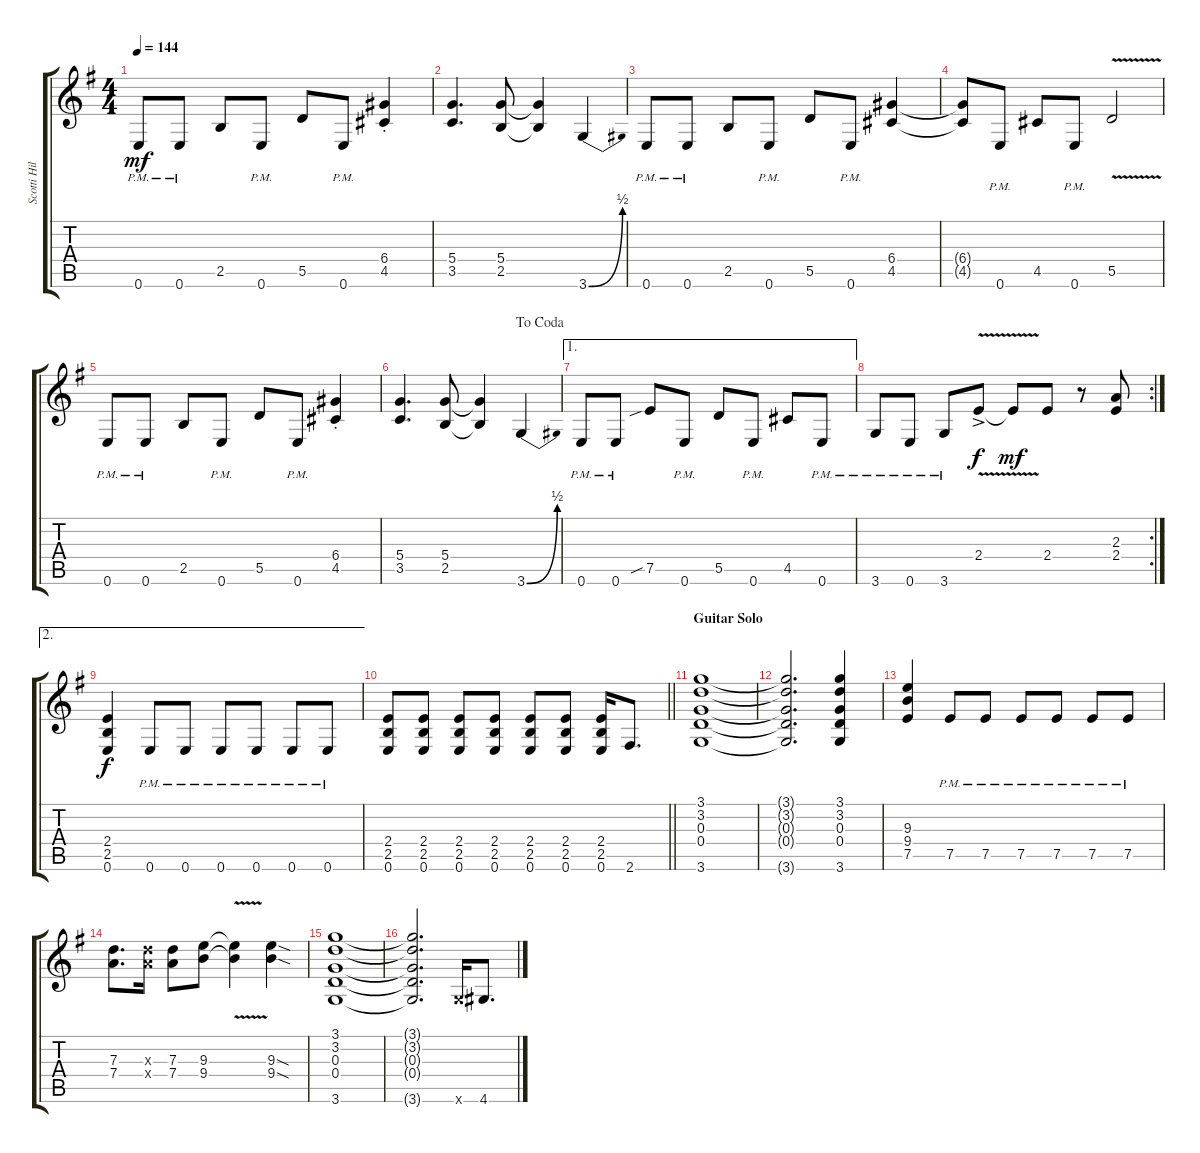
\track ("Scotti Hill - Rhytm" "Scotti Hil") {instrument overdrivenguitar}
\staff {score tabs}
\tuning (E4 B3 G3 D3 A2 E2) {hide}
\ts (4 4)
\tempo 144
\clef g2
\ks g
0.6{pm}.8{dy mf} 0.6{pm}.8 2.5.8 0.6{pm}.8 5.5.8 0.6{pm}.8 (6.4{st} 4.5{st}).4 |
(5.4 3.5).4{d} (5.4 2.5).8 (5.4{t} 2.5{t}).4 3.6{be (bend 0 0 60 2)}.4 |
0.6{pm}.8 0.6{pm}.8 2.5.8 0.6{pm}.8 5.5.8 0.6{pm}.8 (6.4 4.5).4 |
(6.4{t} 4.5{t}).8 0.6{pm}.8 4.5.8 0.6{pm}.8 5.5{v}.2 |
0.6{pm}.8 0.6{pm}.8 2.5.8 0.6{pm}.8 5.5.8 0.6{pm}.8 (6.4{st} 4.5{st}).4 |
\jump dacoda
(5.4 3.5).4{d} (5.4 2.5).8 (5.4{t} 2.5{t}).4 3.6{be (bend 0 0 60 2)}.4 |
\ae 1
0.6{pm}.8 0.6{pm}.8 7.5{sib}.8 0.6{pm}.8 5.5.8 0.6{pm}.8 4.5.8 0.6{pm}.8 |
\rc 2
3.6{pm}.8 0.6{pm}.8 3.6{pm}.8 2.4{v ac}.8{dy f} 2.4{v t}.8{dy mf} 2.4.8 r.8 (2.3 2.4).8 |
\ae 2
(2.4 2.5 0.6).4{dy f} 0.6{pm}.8 0.6{pm}.8 0.6{pm}.8 0.6{pm}.8 0.6{pm}.8 0.6{pm}.8 |
\barLineRight lightlight
(2.4 2.5 0.6).8 (2.4 2.5 0.6).8 (2.4 2.5 0.6).8 (2.4 2.5 0.6).8 (2.4 2.5 0.6).8 (2.4 2.5 0.6).8 (2.4 2.5 0.6).16 2.6.8{d} |
\section ("" "Guitar Solo")
(3.1 3.2 0.3 0.4 3.6).1 |
(3.1{t} 3.2{t} 0.3{t} 0.4{t} 3.6{t}).2{d} (3.1 3.2 0.3 0.4 3.6).4 |
(9.3 9.4 7.5).4 7.5{pm}.8 7.5{pm}.8 7.5{pm}.8 7.5{pm}.8 7.5{pm}.8 7.5{pm}.8 |
(7.3 7.4).8{d} (7.3{x} 7.4{x}).16 (7.3 7.4).8 (9.3 9.4).8 (9.3{v t} 9.4{v t}).4 (9.3{sod} 9.4{sod}).4 |
(3.1 3.2 0.3 0.4 3.6).1 |
(3.1{t} 3.2{t} 0.3{t} 0.4{t} 3.6{t}).2{d} 3.6{x}.16 4.6.8{d}
